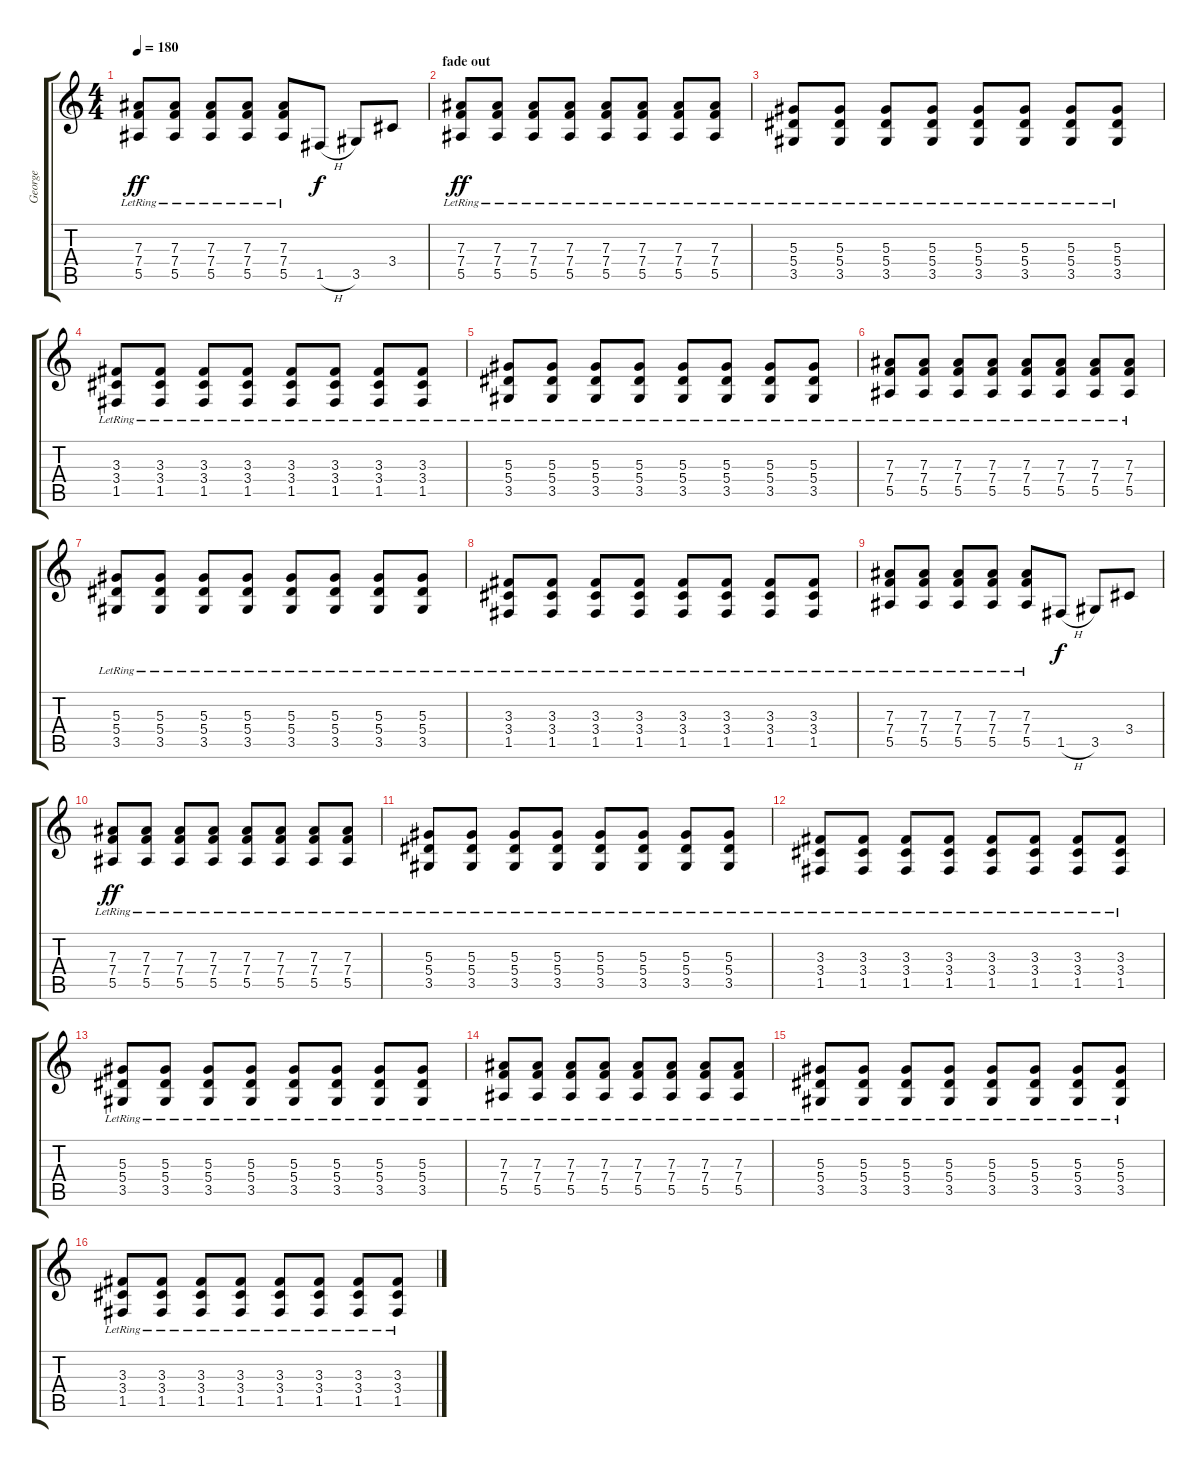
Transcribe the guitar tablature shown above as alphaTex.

\track ("George" "George") {instrument distortionguitar}
\staff {score tabs}
\tuning (C4 G3 Eb3 Bb2 F2 C2) {hide}
\ts (4 4)
\tempo 180
\clef g2
\ks c
(7.3{lr} 7.4{lr} 5.5{lr}).8{dy ff} (7.3{lr} 7.4{lr} 5.5{lr}).8 (7.3{lr} 7.4{lr} 5.5{lr}).8 (7.3{lr} 7.4{lr} 5.5{lr}).8 (7.3 7.4 5.5{lr}).8 1.5{h}.8{dy f} 3.5.8 3.4.8 |
\section ("" "fade out")
(7.3{lr} 7.4{lr} 5.5{lr}).8{dy ff volume 12} (7.3{lr} 7.4{lr} 5.5{lr}).8 (7.3{lr} 7.4{lr} 5.5{lr}).8 (7.3{lr} 7.4{lr} 5.5{lr}).8 (7.3{lr} 7.4{lr} 5.5{lr}).8 (7.3{lr} 7.4{lr} 5.5{lr}).8 (7.3{lr} 7.4{lr} 5.5{lr}).8 (7.3{lr} 7.4{lr} 5.5{lr}).8 |
(5.3{lr} 5.4{lr} 3.5{lr}).8 (5.3{lr} 5.4{lr} 3.5{lr}).8 (5.3{lr} 5.4{lr} 3.5{lr}).8 (5.3{lr} 5.4{lr} 3.5{lr}).8 (5.3{lr} 5.4{lr} 3.5{lr}).8 (5.3{lr} 5.4{lr} 3.5{lr}).8 (5.3{lr} 5.4{lr} 3.5{lr}).8 (5.3{lr} 5.4{lr} 3.5{lr}).8 |
(3.3{lr} 3.4{lr} 1.5{lr}).8 (3.3{lr} 3.4{lr} 1.5{lr}).8 (3.3{lr} 3.4{lr} 1.5{lr}).8 (3.3{lr} 3.4{lr} 1.5{lr}).8 (3.3{lr} 3.4{lr} 1.5{lr}).8 (3.3{lr} 3.4{lr} 1.5{lr}).8 (3.3{lr} 3.4{lr} 1.5{lr}).8 (3.3{lr} 3.4{lr} 1.5{lr}).8 |
(5.3{lr} 5.4{lr} 3.5{lr}).8{volume 11} (5.3{lr} 5.4{lr} 3.5{lr}).8 (5.3{lr} 5.4{lr} 3.5{lr}).8 (5.3{lr} 5.4{lr} 3.5{lr}).8 (5.3{lr} 5.4{lr} 3.5{lr}).8 (5.3{lr} 5.4{lr} 3.5{lr}).8 (5.3{lr} 5.4{lr} 3.5{lr}).8 (5.3{lr} 5.4{lr} 3.5{lr}).8 |
(7.3{lr} 7.4{lr} 5.5{lr}).8 (7.3{lr} 7.4{lr} 5.5{lr}).8 (7.3{lr} 7.4{lr} 5.5{lr}).8 (7.3{lr} 7.4{lr} 5.5{lr}).8 (7.3{lr} 7.4{lr} 5.5{lr}).8 (7.3{lr} 7.4{lr} 5.5{lr}).8 (7.3{lr} 7.4{lr} 5.5{lr}).8 (7.3{lr} 7.4{lr} 5.5{lr}).8 |
(5.3{lr} 5.4{lr} 3.5{lr}).8 (5.3{lr} 5.4{lr} 3.5{lr}).8 (5.3{lr} 5.4{lr} 3.5{lr}).8 (5.3{lr} 5.4{lr} 3.5{lr}).8 (5.3{lr} 5.4{lr} 3.5{lr}).8 (5.3{lr} 5.4{lr} 3.5{lr}).8 (5.3{lr} 5.4{lr} 3.5{lr}).8 (5.3{lr} 5.4{lr} 3.5{lr}).8 |
(3.3{lr} 3.4{lr} 1.5{lr}).8{volume 10} (3.3{lr} 3.4{lr} 1.5{lr}).8 (3.3{lr} 3.4{lr} 1.5{lr}).8 (3.3{lr} 3.4{lr} 1.5{lr}).8 (3.3{lr} 3.4{lr} 1.5{lr}).8 (3.3{lr} 3.4{lr} 1.5{lr}).8 (3.3{lr} 3.4{lr} 1.5{lr}).8 (3.3{lr} 3.4{lr} 1.5{lr}).8 |
(7.3{lr} 7.4{lr} 5.5{lr}).8 (7.3{lr} 7.4{lr} 5.5{lr}).8 (7.3{lr} 7.4{lr} 5.5{lr}).8 (7.3{lr} 7.4{lr} 5.5{lr}).8 (7.3 7.4 5.5{lr}).8 1.5{h}.8{dy f} 3.5.8 3.4.8 |
(7.3{lr} 7.4{lr} 5.5{lr}).8{dy ff} (7.3{lr} 7.4{lr} 5.5{lr}).8 (7.3{lr} 7.4{lr} 5.5{lr}).8 (7.3{lr} 7.4{lr} 5.5{lr}).8 (7.3{lr} 7.4{lr} 5.5{lr}).8 (7.3{lr} 7.4{lr} 5.5{lr}).8 (7.3{lr} 7.4{lr} 5.5{lr}).8 (7.3{lr} 7.4{lr} 5.5{lr}).8 |
(5.3{lr} 5.4{lr} 3.5{lr}).8{volume 9} (5.3{lr} 5.4{lr} 3.5{lr}).8 (5.3{lr} 5.4{lr} 3.5{lr}).8 (5.3{lr} 5.4{lr} 3.5{lr}).8 (5.3{lr} 5.4{lr} 3.5{lr}).8 (5.3{lr} 5.4{lr} 3.5{lr}).8 (5.3{lr} 5.4{lr} 3.5{lr}).8 (5.3{lr} 5.4{lr} 3.5{lr}).8 |
(3.3{lr} 3.4{lr} 1.5{lr}).8 (3.3{lr} 3.4{lr} 1.5{lr}).8 (3.3{lr} 3.4{lr} 1.5{lr}).8 (3.3{lr} 3.4{lr} 1.5{lr}).8 (3.3{lr} 3.4{lr} 1.5{lr}).8 (3.3{lr} 3.4{lr} 1.5{lr}).8 (3.3{lr} 3.4{lr} 1.5{lr}).8 (3.3{lr} 3.4{lr} 1.5{lr}).8 |
(5.3{lr} 5.4{lr} 3.5{lr}).8 (5.3{lr} 5.4{lr} 3.5{lr}).8 (5.3{lr} 5.4{lr} 3.5{lr}).8 (5.3{lr} 5.4{lr} 3.5{lr}).8 (5.3{lr} 5.4{lr} 3.5{lr}).8 (5.3{lr} 5.4{lr} 3.5{lr}).8 (5.3{lr} 5.4{lr} 3.5{lr}).8 (5.3{lr} 5.4{lr} 3.5{lr}).8 |
(7.3{lr} 7.4{lr} 5.5{lr}).8{volume 8} (7.3{lr} 7.4{lr} 5.5{lr}).8 (7.3{lr} 7.4{lr} 5.5{lr}).8 (7.3{lr} 7.4{lr} 5.5{lr}).8 (7.3{lr} 7.4{lr} 5.5{lr}).8 (7.3{lr} 7.4{lr} 5.5{lr}).8 (7.3{lr} 7.4{lr} 5.5{lr}).8 (7.3{lr} 7.4{lr} 5.5{lr}).8 |
(5.3{lr} 5.4{lr} 3.5{lr}).8 (5.3{lr} 5.4{lr} 3.5{lr}).8 (5.3{lr} 5.4{lr} 3.5{lr}).8 (5.3{lr} 5.4{lr} 3.5{lr}).8 (5.3{lr} 5.4{lr} 3.5{lr}).8 (5.3{lr} 5.4{lr} 3.5{lr}).8 (5.3{lr} 5.4{lr} 3.5{lr}).8 (5.3{lr} 5.4{lr} 3.5{lr}).8 |
(3.3{lr} 3.4{lr} 1.5{lr}).8 (3.3{lr} 3.4{lr} 1.5{lr}).8 (3.3{lr} 3.4{lr} 1.5{lr}).8 (3.3{lr} 3.4{lr} 1.5{lr}).8 (3.3{lr} 3.4{lr} 1.5{lr}).8 (3.3{lr} 3.4{lr} 1.5{lr}).8 (3.3{lr} 3.4{lr} 1.5{lr}).8 (3.3{lr} 3.4{lr} 1.5{lr}).8
